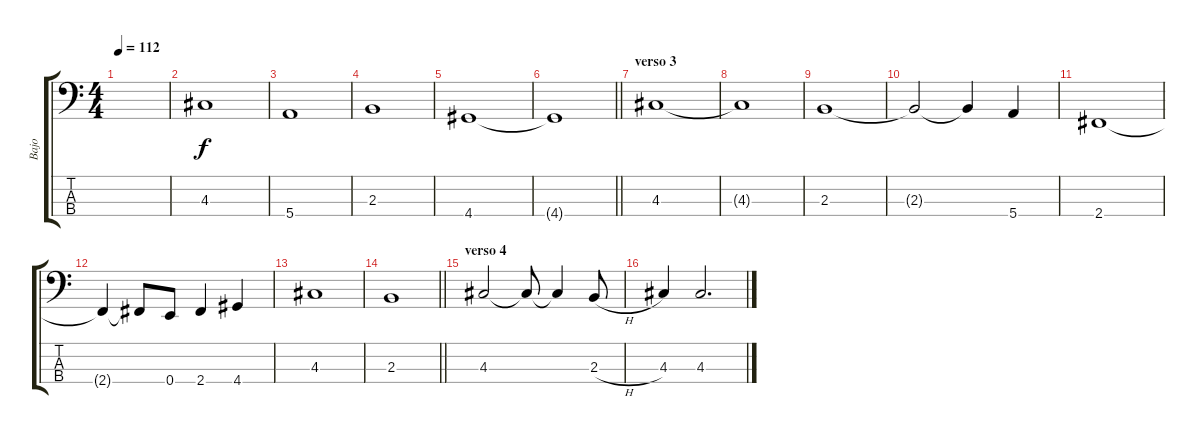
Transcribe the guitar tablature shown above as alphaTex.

\track ("Bajo" "Bajo") {instrument electricbassfinger}
\staff {score tabs}
\tuning (G2 D2 A1 E1) {hide}
\ts (4 4)
\tempo 112
\clef f4
\ks c
|
4.3.1 |
5.4.1 |
2.3.1 |
4.4.1 |
\barLineRight lightlight
4.4{t}.1 |
\section ("" "verso 3")
4.3.1 |
4.3{t}.1 |
2.3.1 |
2.3{t}.2 2.3{t}.4 5.4.4 |
2.4.1 |
2.4{t}.4 2.4{t}.8 0.4.8 2.4.4 4.4.4 |
4.3.1 |
\barLineRight lightlight
2.3.1 |
\section ("" "verso 4")
4.3.2 4.3{t}.8 4.3{t}.4 2.3{h}.8 |
4.3.4 4.3.2{d}
